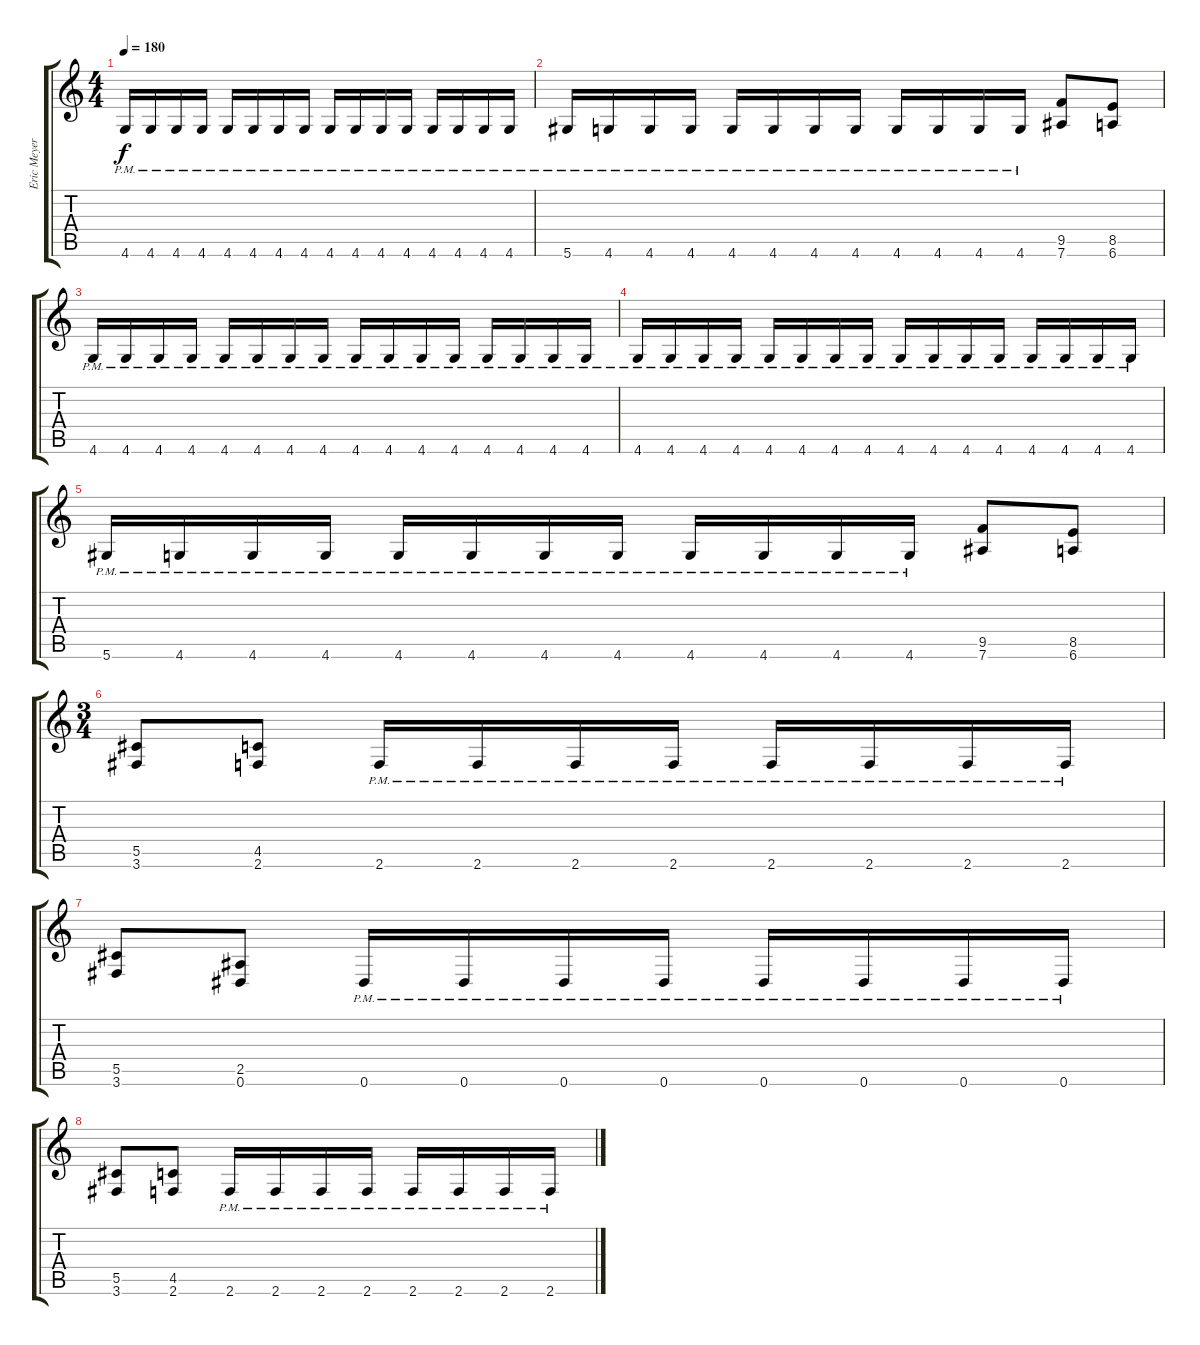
\track ("Eric Meyer" "Eric Meyer") {instrument distortionguitar}
\staff {score tabs}
\tuning (Eb4 Bb3 Gb3 Db3 Ab2 Eb2) {hide}
\ts (4 4)
\tempo 180
\clef g2
\ks c
4.6{pm}.16{dy f} 4.6{pm}.16 4.6{pm}.16 4.6{pm}.16 4.6{pm}.16 4.6{pm}.16 4.6{pm}.16 4.6{pm}.16 4.6{pm}.16 4.6{pm}.16 4.6{pm}.16 4.6{pm}.16 4.6{pm}.16 4.6{pm}.16 4.6{pm}.16 4.6{pm}.16 |
5.6{pm}.16 4.6{pm}.16 4.6{pm}.16 4.6{pm}.16 4.6{pm}.16 4.6{pm}.16 4.6{pm}.16 4.6{pm}.16 4.6{pm}.16 4.6{pm}.16 4.6{pm}.16 4.6{pm}.16 (9.5 7.6).8 (8.5 6.6).8 |
4.6{pm}.16 4.6{pm}.16 4.6{pm}.16 4.6{pm}.16 4.6{pm}.16 4.6{pm}.16 4.6{pm}.16 4.6{pm}.16 4.6{pm}.16 4.6{pm}.16 4.6{pm}.16 4.6{pm}.16 4.6{pm}.16 4.6{pm}.16 4.6{pm}.16 4.6{pm}.16 |
4.6{pm}.16 4.6{pm}.16 4.6{pm}.16 4.6{pm}.16 4.6{pm}.16 4.6{pm}.16 4.6{pm}.16 4.6{pm}.16 4.6{pm}.16 4.6{pm}.16 4.6{pm}.16 4.6{pm}.16 4.6{pm}.16 4.6{pm}.16 4.6{pm}.16 4.6{pm}.16 |
5.6{pm}.16 4.6{pm}.16 4.6{pm}.16 4.6{pm}.16 4.6{pm}.16 4.6{pm}.16 4.6{pm}.16 4.6{pm}.16 4.6{pm}.16 4.6{pm}.16 4.6{pm}.16 4.6{pm}.16 (9.5 7.6).8 (8.5 6.6).8 |
\ts (3 4)
(5.5 3.6).8 (4.5 2.6).8 2.6{pm}.16 2.6{pm}.16 2.6{pm}.16 2.6{pm}.16 2.6{pm}.16 2.6{pm}.16 2.6{pm}.16 2.6{pm}.16 |
(5.5 3.6).8 (2.5 0.6).8 0.6{pm}.16 0.6{pm}.16 0.6{pm}.16 0.6{pm}.16 0.6{pm}.16 0.6{pm}.16 0.6{pm}.16 0.6{pm}.16 |
(5.5 3.6).8 (4.5 2.6).8 2.6{pm}.16 2.6{pm}.16 2.6{pm}.16 2.6{pm}.16 2.6{pm}.16 2.6{pm}.16 2.6{pm}.16 2.6{pm}.16
